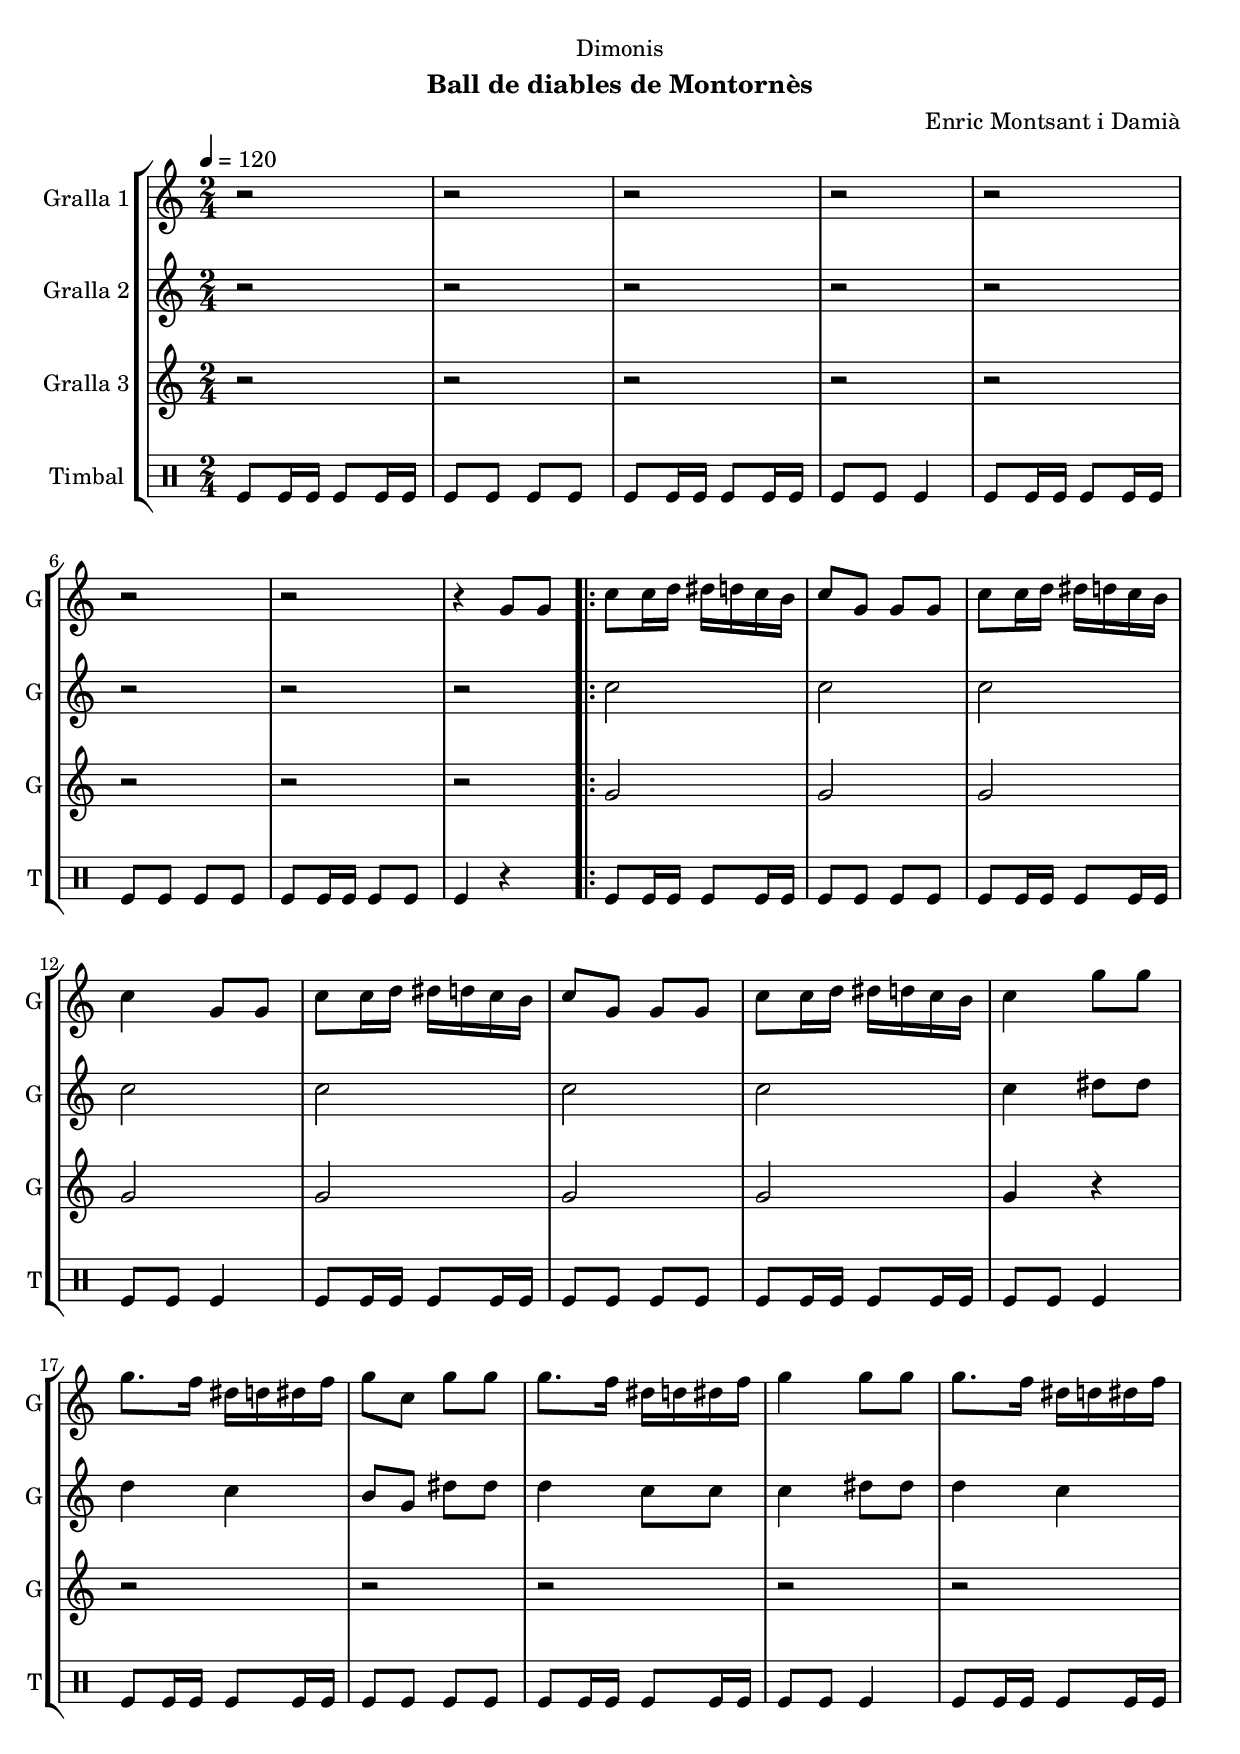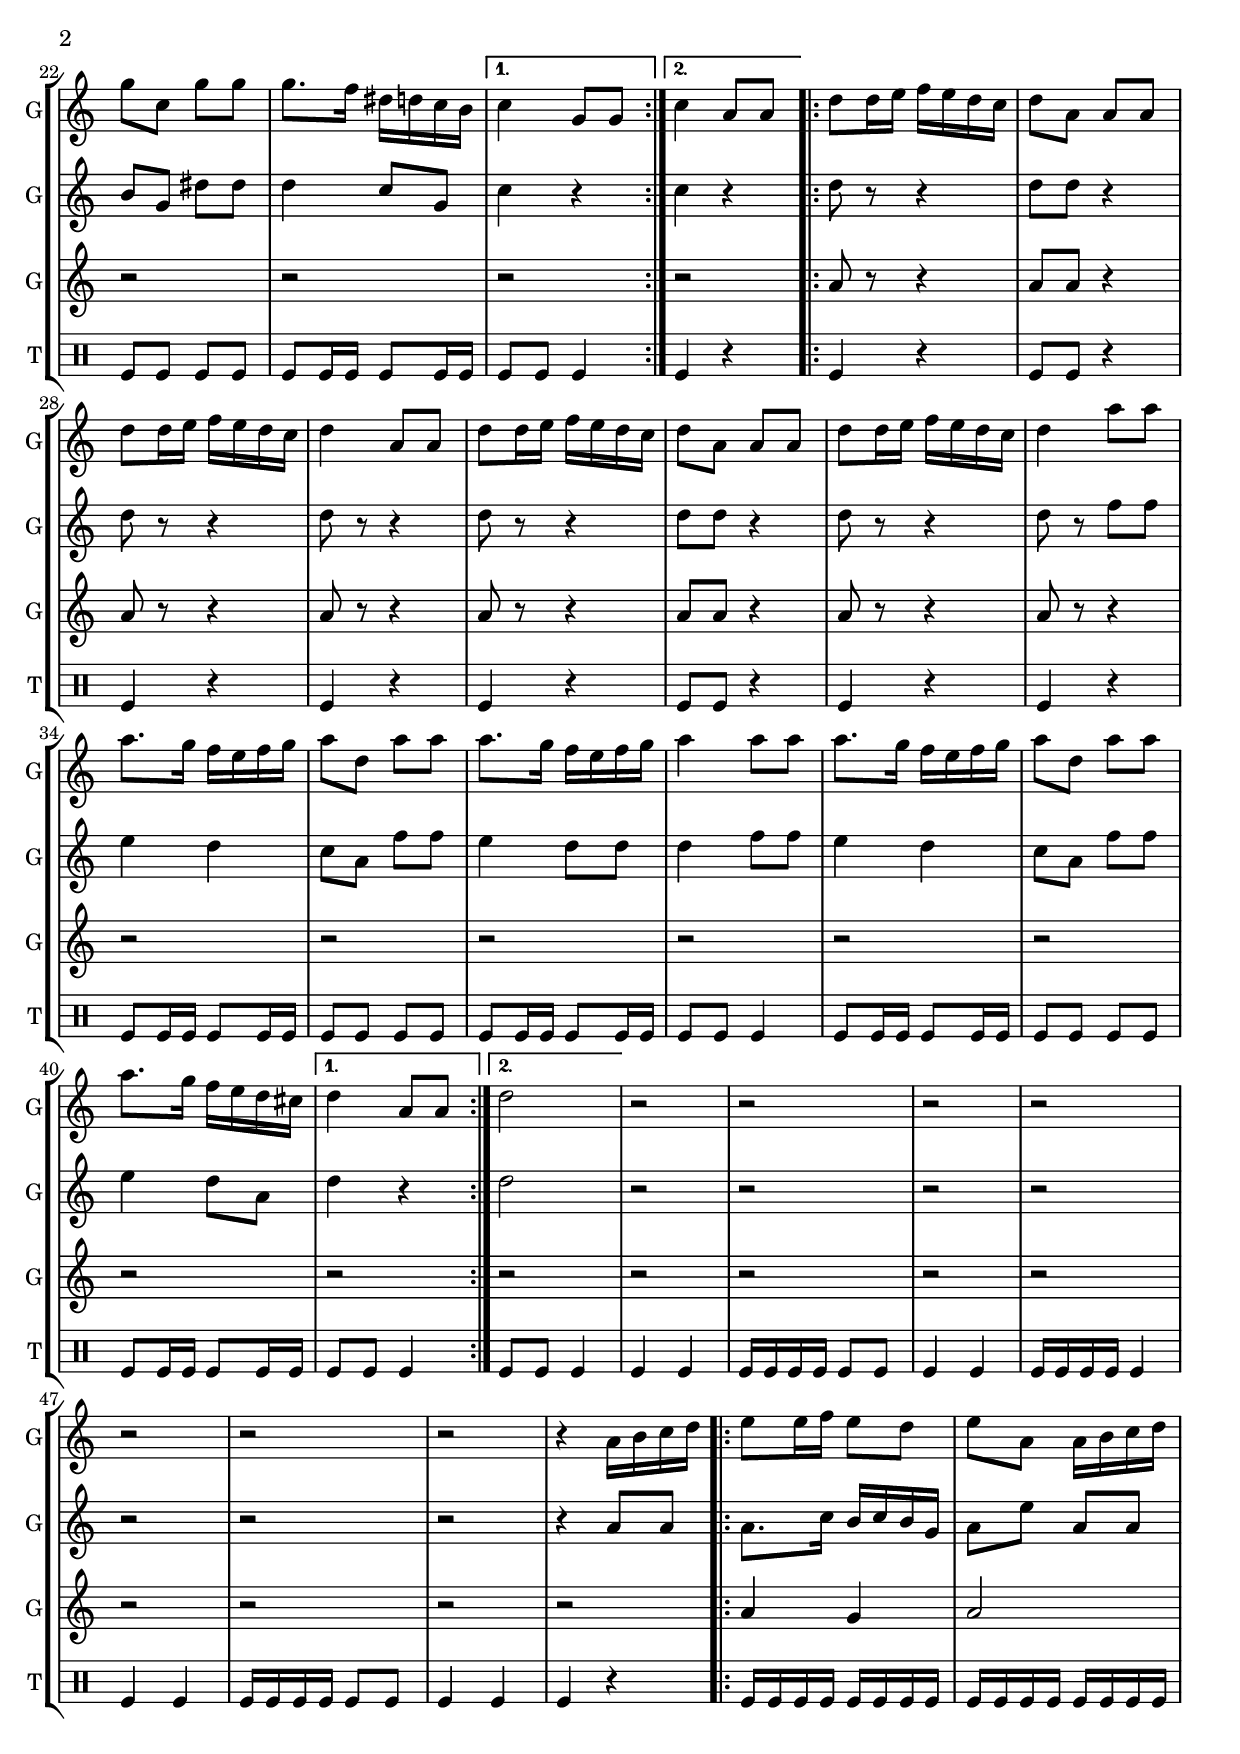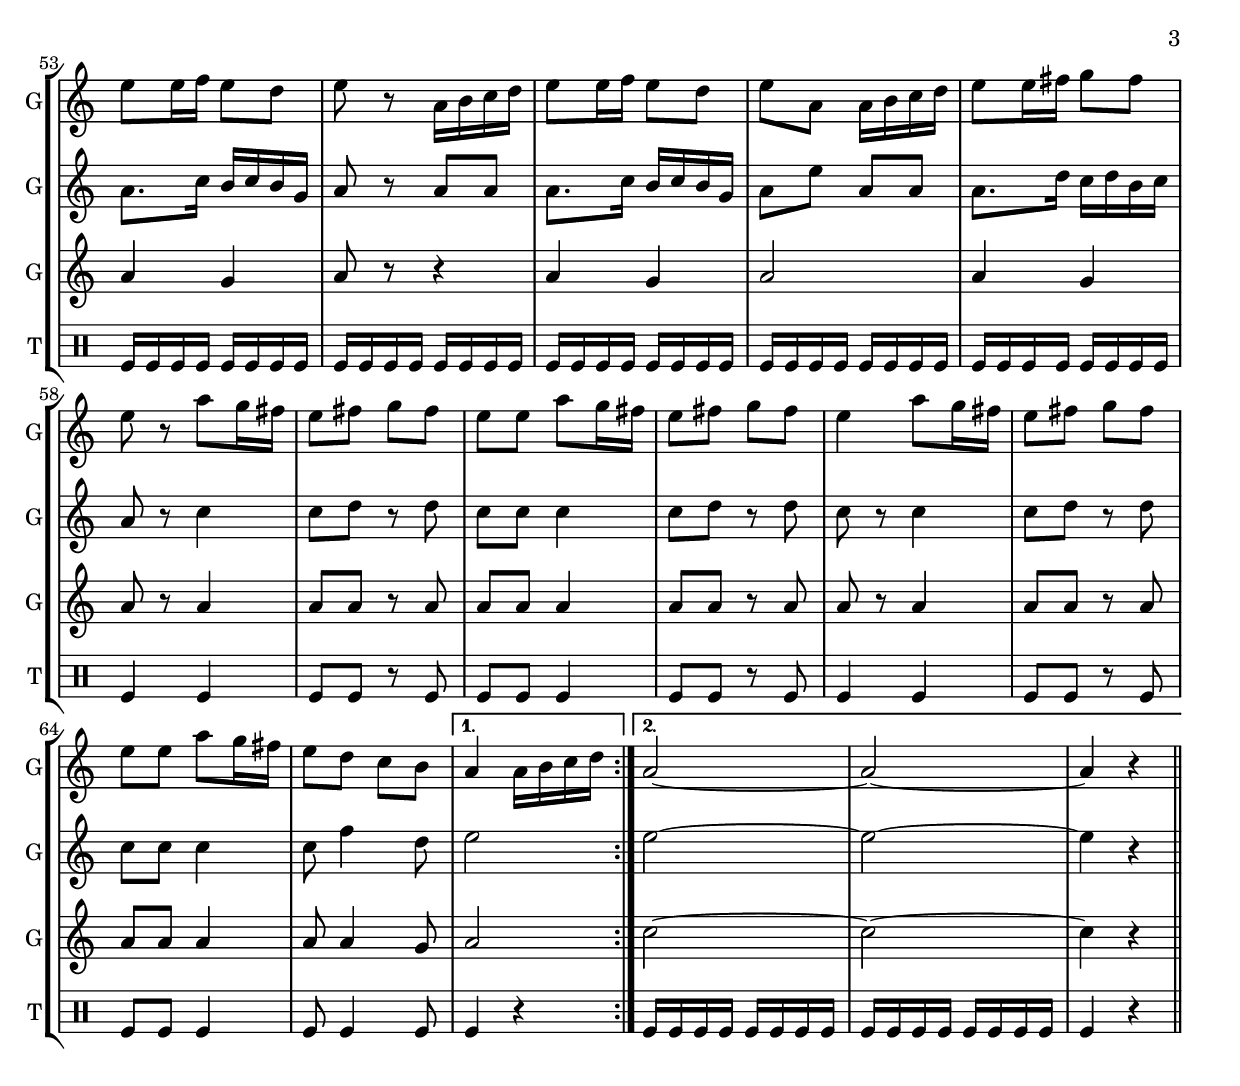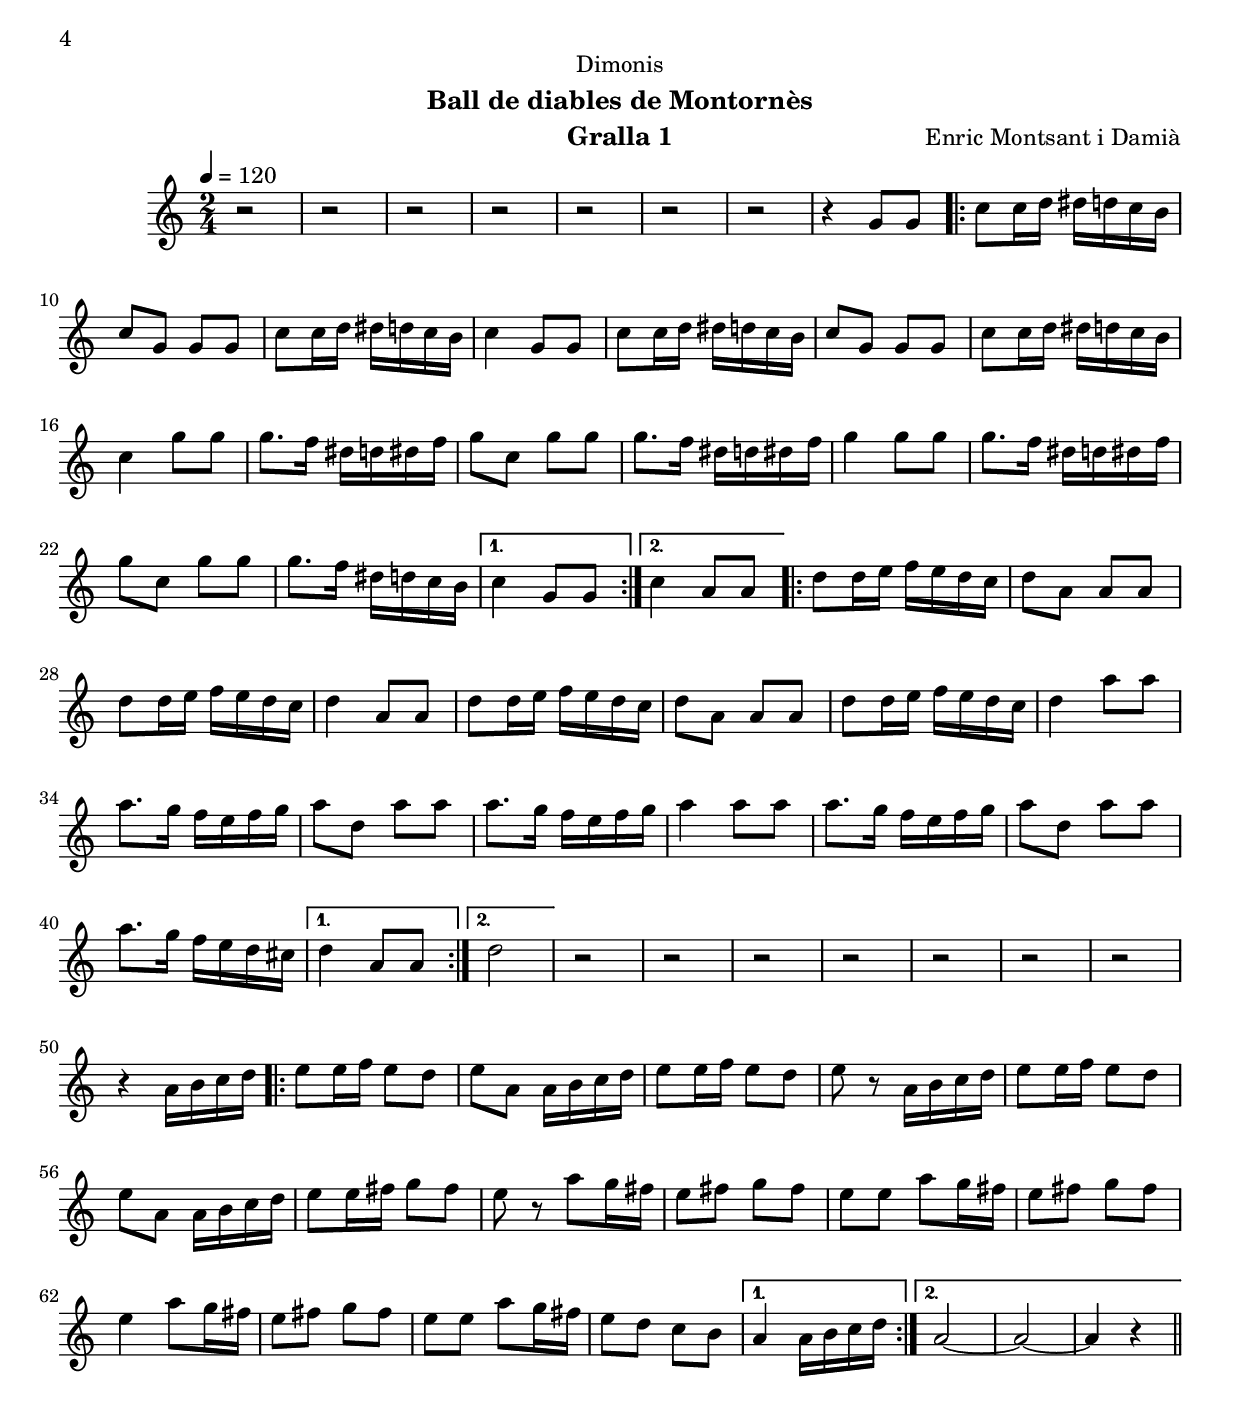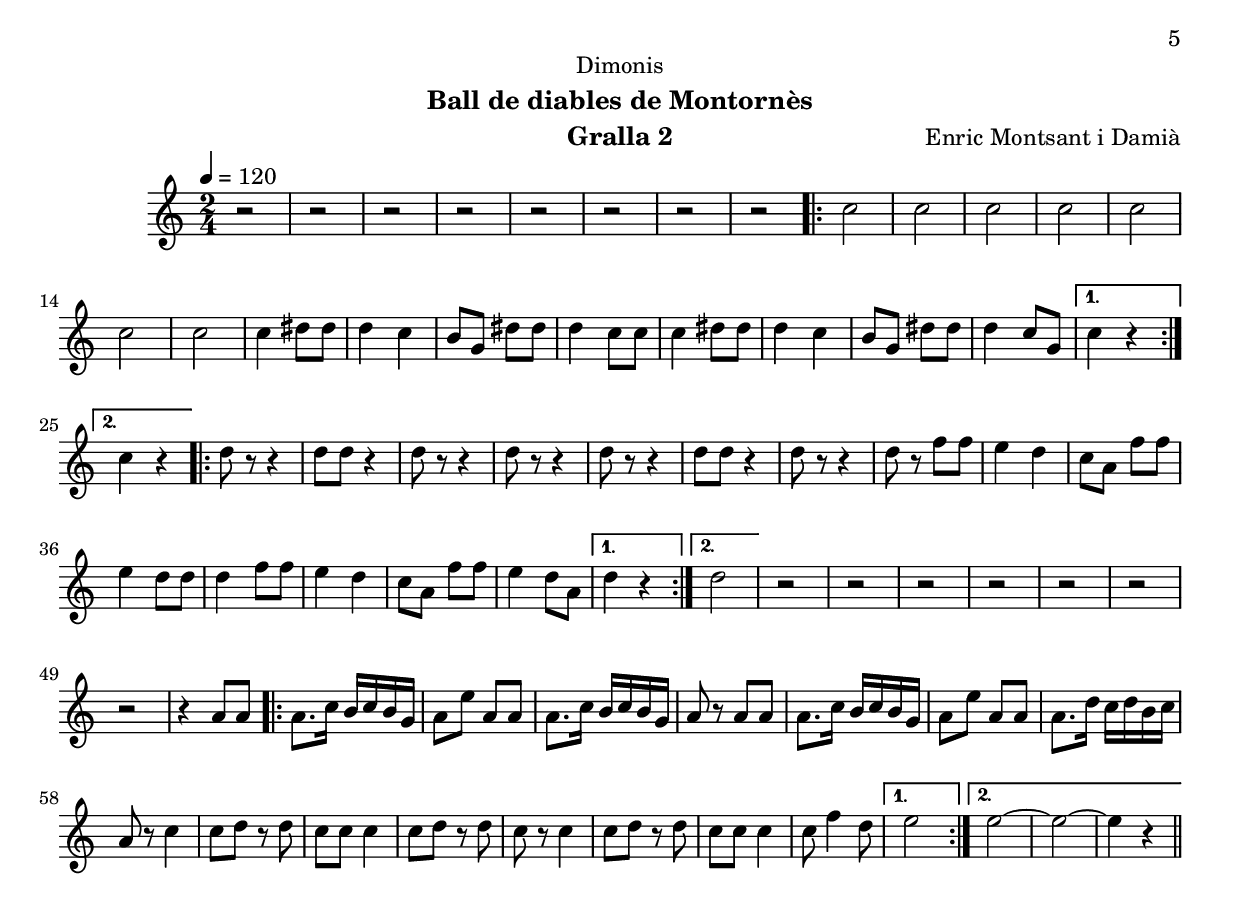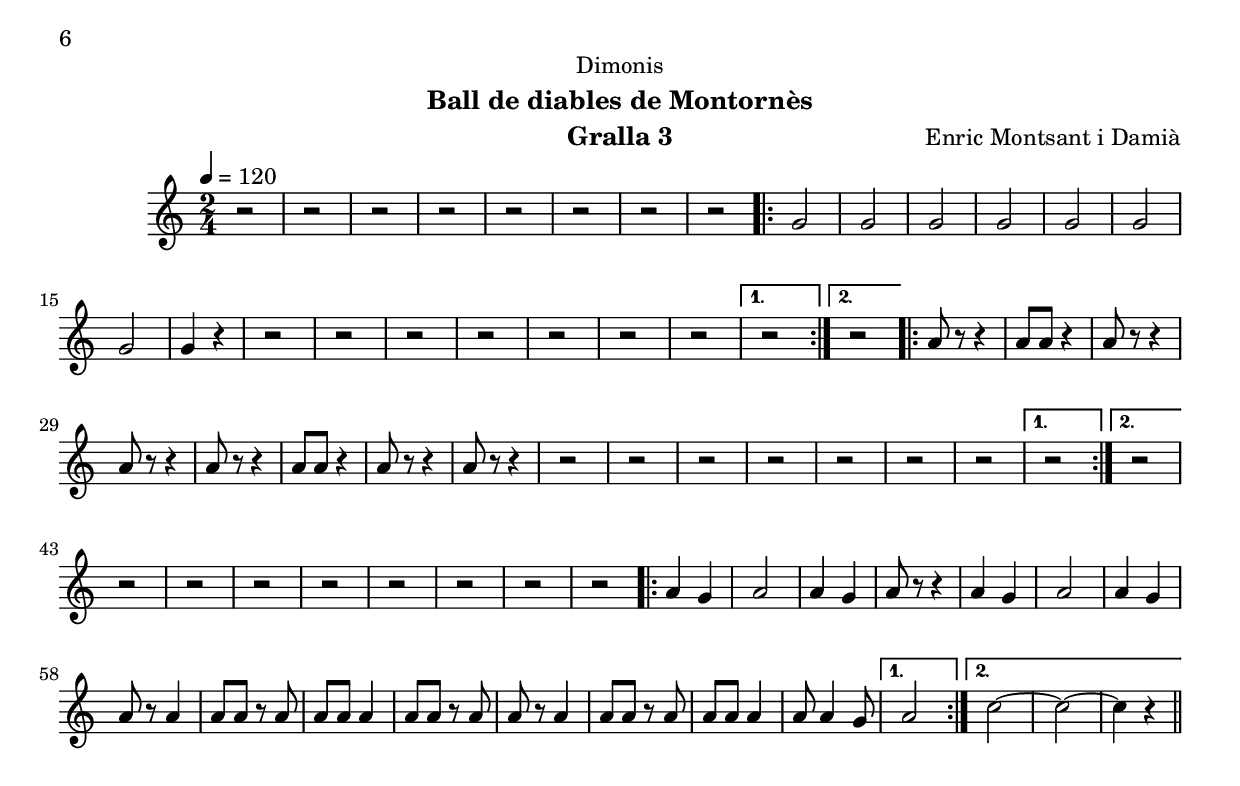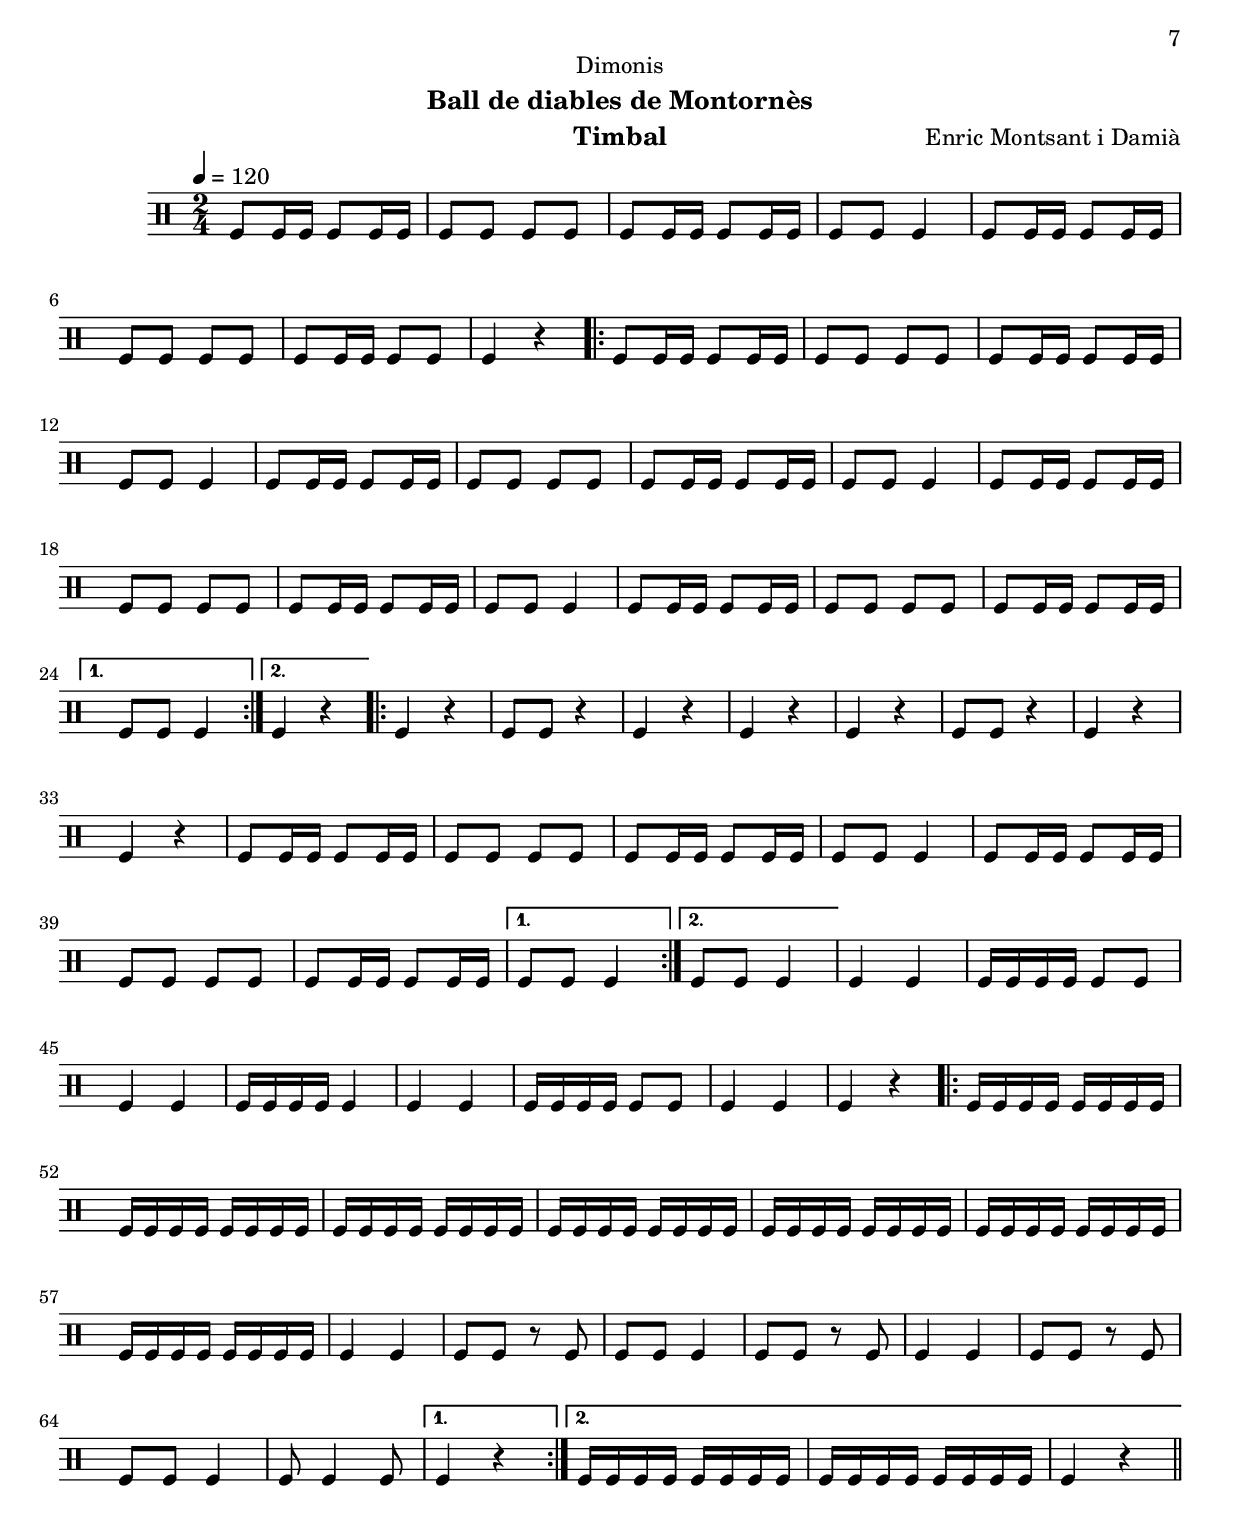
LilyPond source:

\version "2.16.2"

\header {
  dedication="Dimonis"
  title=""
  subtitle="Ball de diables de Montornès"
  subsubtitle=""
  poet=""
  meter=""
  piece=""
  composer="Enric Montsant i Damià"
  arranger=""
  opus=""
  instrument=""
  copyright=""
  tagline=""
}

liniaroAa =
\relative g'
{
  \tempo 4=120
  \clef treble
  \key c \major
  \time 2/4
  r2  |
  r2  |
  r2  |
  r2  |
  %05
  r2  |
  r2  |
  r2  |
  r4 g8 g  |
  \repeat volta 2 { c8 c16 d dis d c b  |
  %10
  c8 g g g  |
  c8 c16 d dis d c b  |
  c4 g8 g  |
  c8 c16 d dis d c b  |
  c8 g g g  |
  %15
  c8 c16 d dis d c b  |
  c4 g'8 g  |
  g8. f16 dis d dis f  |
  g8 c, g' g  |
  g8. f16 dis d dis f  |
  %20
  g4 g8 g  |
  g8. f16 dis d dis f  |
  g8 c, g' g  |
  g8. f16 dis d c b }
  \alternative { { c4 g8 g }
  %25
  { c4 a8 a } }
  \repeat volta 2 { d8 d16 e f e d c  |
  d8 a a a  |
  d8 d16 e f e d c  |
  d4 a8 a  |
  %30
  d8 d16 e f e d c  |
  d8 a a a  |
  d8 d16 e f e d c  |
  d4 a'8 a  |
  a8. g16 f e f g  |
  %35
  a8 d, a' a  |
  a8. g16 f e f g  |
  a4 a8 a  |
  a8. g16 f e f g  |
  a8 d, a' a  |
  %40
  a8. g16 f e d cis }
  \alternative { { d4 a8 a }
  { d2 } }
  r2  |
  r2  |
  %45
  r2  |
  r2  |
  r2  |
  r2  |
  r2  |
  %50
  r4 a16 b c d  |
  \repeat volta 2 { e8 e16 f e8 d  |
  e8 a, a16 b c d  |
  e8 e16 f e8 d  |
  e8 r a,16 b c d  |
  %55
  e8 e16 f e8 d  |
  e8 a, a16 b c d  |
  e8 e16 fis g8 fis  |
  e8 r a g16 fis  |
  e8 fis g fis  |
  %60
  e8 e a g16 fis  |
  e8 fis g fis  |
  e4 a8 g16 fis  |
  e8 fis g fis  |
  e8 e a g16 fis  |
  %65
  e8 d c b }
  \alternative { { a4 a16 b c d }
  { a2 ~  |
  a2 ~  |
  a4 r } } \bar "||"
}

liniaroAb =
\relative c''
{
  \tempo 4=120
  \clef treble
  \key c \major
  \time 2/4
  r2  |
  r2  |
  r2  |
  r2  |
  %05
  r2  |
  r2  |
  r2  |
  r2  |
  \repeat volta 2 { c2  |
  %10
  c2  |
  c2  |
  c2  |
  c2  |
  c2  |
  %15
  c2  |
  c4 dis8 dis  |
  d4 c  |
  b8 g dis' dis  |
  d4 c8 c  |
  %20
  c4 dis8 dis  |
  d4 c  |
  b8 g dis' dis  |
  d4 c8 g }
  \alternative { { c4 r }
  %25
  { c4 r } }
  \repeat volta 2 { d8 r r4  |
  d8 d r4  |
  d8 r r4  |
  d8 r r4  |
  %30
  d8 r r4  |
  d8 d r4  |
  d8 r r4  |
  d8 r f f  |
  e4 d  |
  %35
  c8 a f' f  |
  e4 d8 d  |
  d4 f8 f  |
  e4 d  |
  c8 a f' f  |
  %40
  e4 d8 a }
  \alternative { { d4 r }
  { d2 } }
  r2  |
  r2  |
  %45
  r2  |
  r2  |
  r2  |
  r2  |
  r2  |
  %50
  r4 a8 a  |
  \repeat volta 2 { a8. c16 b c b g  |
  a8 e' a, a  |
  a8. c16 b c b g  |
  a8 r a a  |
  %55
  a8. c16 b c b g  |
  a8 e' a, a  |
  a8. d16 c d b c  |
  a8 r c4  |
  c8 d r d  |
  %60
  c8 c c4  |
  c8 d r d  |
  c8 r c4  |
  c8 d r d  |
  c8 c c4  |
  %65
  c8 f4 d8 }
  \alternative { { e2 }
  { e2 ~  |
  e2 ~  |
  e4 r } } \bar "||"
}

liniaroAc =
\relative g'
{
  \tempo 4=120
  \clef treble
  \key c \major
  \time 2/4
  r2  |
  r2  |
  r2  |
  r2  |
  %05
  r2  |
  r2  |
  r2  |
  r2  |
  \repeat volta 2 { g2  |
  %10
  g2  |
  g2  |
  g2  |
  g2  |
  g2  |
  %15
  g2  |
  g4 r  |
  r2  |
  r2  |
  r2  |
  %20
  r2  |
  r2  |
  r2  |
  r2 }
  \alternative { { r2 }
  %25
  { r2 } }
  \repeat volta 2 { a8 r r4  |
  a8 a r4  |
  a8 r r4  |
  a8 r r4  |
  %30
  a8 r r4  |
  a8 a r4  |
  a8 r r4  |
  a8 r r4  |
  r2  |
  %35
  r2  |
  r2  |
  r2  |
  r2  |
  r2  |
  %40
  r2 }
  \alternative { { r2 }
  { r2 } }
  r2  |
  r2  |
  %45
  r2  |
  r2  |
  r2  |
  r2  |
  r2  |
  %50
  r2  |
  \repeat volta 2 { a4 g  |
  a2  |
  a4 g  |
  a8 r r4  |
  %55
  a4 g  |
  a2  |
  a4 g  |
  a8 r a4  |
  a8 a r a  |
  %60
  a8 a a4  |
  a8 a r a  |
  a8 r a4  |
  a8 a r a  |
  a8 a a4  |
  %65
  a8 a4 g8 }
  \alternative { { a2 }
  { c2 ~  |
  c2 ~  |
  c4 r } } \bar "||"
}

liniaroAd =
\drummode
{
  \tempo 4=120
  \time 2/4
  tomfl8 tomfl16 tomfl tomfl8 tomfl16 tomfl  |
  tomfl8 tomfl tomfl tomfl  |
  tomfl8 tomfl16 tomfl tomfl8 tomfl16 tomfl  |
  tomfl8 tomfl tomfl4  |
  %05
  tomfl8 tomfl16 tomfl tomfl8 tomfl16 tomfl  |
  tomfl8 tomfl tomfl tomfl  |
  tomfl8 tomfl16 tomfl tomfl8 tomfl  |
  tomfl4 r  |
  \repeat volta 2 { tomfl8 tomfl16 tomfl tomfl8 tomfl16 tomfl  |
  %10
  tomfl8 tomfl tomfl tomfl  |
  tomfl8 tomfl16 tomfl tomfl8 tomfl16 tomfl  |
  tomfl8 tomfl tomfl4  |
  tomfl8 tomfl16 tomfl tomfl8 tomfl16 tomfl  |
  tomfl8 tomfl tomfl tomfl  |
  %15
  tomfl8 tomfl16 tomfl tomfl8 tomfl16 tomfl  |
  tomfl8 tomfl tomfl4  |
  tomfl8 tomfl16 tomfl tomfl8 tomfl16 tomfl  |
  tomfl8 tomfl tomfl tomfl  |
  tomfl8 tomfl16 tomfl tomfl8 tomfl16 tomfl  |
  %20
  tomfl8 tomfl tomfl4  |
  tomfl8 tomfl16 tomfl tomfl8 tomfl16 tomfl  |
  tomfl8 tomfl tomfl tomfl  |
  tomfl8 tomfl16 tomfl tomfl8 tomfl16 tomfl }
  \alternative { { tomfl8 tomfl tomfl4 }
  %25
  { tomfl4 r } }
  \repeat volta 2 { tomfl4 r  |
  tomfl8 tomfl r4  |
  tomfl4 r  |
  tomfl4 r  |
  %30
  tomfl4 r  |
  tomfl8 tomfl r4  |
  tomfl4 r  |
  tomfl4 r  |
  tomfl8 tomfl16 tomfl tomfl8 tomfl16 tomfl  |
  %35
  tomfl8 tomfl tomfl tomfl  |
  tomfl8 tomfl16 tomfl tomfl8 tomfl16 tomfl  |
  tomfl8 tomfl tomfl4  |
  tomfl8 tomfl16 tomfl tomfl8 tomfl16 tomfl  |
  tomfl8 tomfl tomfl tomfl  |
  %40
  tomfl8 tomfl16 tomfl tomfl8 tomfl16 tomfl }
  \alternative { { tomfl8 tomfl tomfl4 }
  { tomfl8 tomfl tomfl4 } }
  tomfl4 tomfl  |
  tomfl16 tomfl tomfl tomfl tomfl8 tomfl  |
  %45
  tomfl4 tomfl  |
  tomfl16 tomfl tomfl tomfl tomfl4  |
  tomfl4 tomfl  |
  tomfl16 tomfl tomfl tomfl tomfl8 tomfl  |
  tomfl4 tomfl  |
  %50
  tomfl4 r  |
  \repeat volta 2 { tomfl16 tomfl tomfl tomfl tomfl tomfl tomfl tomfl  |
  tomfl16 tomfl tomfl tomfl tomfl tomfl tomfl tomfl  |
  tomfl16 tomfl tomfl tomfl tomfl tomfl tomfl tomfl  |
  tomfl16 tomfl tomfl tomfl tomfl tomfl tomfl tomfl  |
  %55
  tomfl16 tomfl tomfl tomfl tomfl tomfl tomfl tomfl  |
  tomfl16 tomfl tomfl tomfl tomfl tomfl tomfl tomfl  |
  tomfl16 tomfl tomfl tomfl tomfl tomfl tomfl tomfl  |
  tomfl4 tomfl  |
  tomfl8 tomfl r tomfl  |
  %60
  tomfl8 tomfl tomfl4  |
  tomfl8 tomfl r tomfl  |
  tomfl4 tomfl  |
  tomfl8 tomfl r tomfl  |
  tomfl8 tomfl tomfl4  |
  %65
  tomfl8 tomfl4 tomfl8 }
  \alternative { { tomfl4 r }
  { tomfl16 tomfl tomfl tomfl tomfl tomfl tomfl tomfl  |
  tomfl16 tomfl tomfl tomfl tomfl tomfl tomfl tomfl  |
  tomfl4 r } } \bar "||"
}

\bookpart {
  \score {
    \new StaffGroup {
      \override Score.RehearsalMark #'self-alignment-X = #LEFT
      <<
        \new Staff \with {instrumentName = #"Gralla 1" shortInstrumentName = #"G"} \liniaroAa
        \new Staff \with {instrumentName = #"Gralla 2" shortInstrumentName = #"G"} \liniaroAb
        \new Staff \with {instrumentName = #"Gralla 3" shortInstrumentName = #"G"} \liniaroAc
        \new DrumStaff \with {instrumentName = #"Timbal" shortInstrumentName = #"T"} \liniaroAd
      >>
    }
    \layout {}
  }
  \score { \unfoldRepeats
    \new StaffGroup {
      \override Score.RehearsalMark #'self-alignment-X = #LEFT
      <<
        \new Staff \with {instrumentName = #"Gralla 1" shortInstrumentName = #"G"} \liniaroAa
        \new Staff \with {instrumentName = #"Gralla 2" shortInstrumentName = #"G"} \liniaroAb
        \new Staff \with {instrumentName = #"Gralla 3" shortInstrumentName = #"G"} \liniaroAc
        \new DrumStaff \with {instrumentName = #"Timbal" shortInstrumentName = #"T"} \liniaroAd
      >>
    }
    \midi {
      \set Staff.midiInstrument = "oboe"
      \set DrumStaff.midiInstrument = "drums"
    }
  }
}

\bookpart {
  \header {instrument="Gralla 1"}
  \score {
    \new StaffGroup {
      \override Score.RehearsalMark #'self-alignment-X = #LEFT
      <<
        \new Staff \liniaroAa
      >>
    }
    \layout {}
  }
  \score { \unfoldRepeats
    \new StaffGroup {
      \override Score.RehearsalMark #'self-alignment-X = #LEFT
      <<
        \new Staff \liniaroAa
      >>
    }
    \midi {
      \set Staff.midiInstrument = "oboe"
      \set DrumStaff.midiInstrument = "drums"
    }
  }
}

\bookpart {
  \header {instrument="Gralla 2"}
  \score {
    \new StaffGroup {
      \override Score.RehearsalMark #'self-alignment-X = #LEFT
      <<
        \new Staff \liniaroAb
      >>
    }
    \layout {}
  }
  \score { \unfoldRepeats
    \new StaffGroup {
      \override Score.RehearsalMark #'self-alignment-X = #LEFT
      <<
        \new Staff \liniaroAb
      >>
    }
    \midi {
      \set Staff.midiInstrument = "oboe"
      \set DrumStaff.midiInstrument = "drums"
    }
  }
}

\bookpart {
  \header {instrument="Gralla 3"}
  \score {
    \new StaffGroup {
      \override Score.RehearsalMark #'self-alignment-X = #LEFT
      <<
        \new Staff \liniaroAc
      >>
    }
    \layout {}
  }
  \score { \unfoldRepeats
    \new StaffGroup {
      \override Score.RehearsalMark #'self-alignment-X = #LEFT
      <<
        \new Staff \liniaroAc
      >>
    }
    \midi {
      \set Staff.midiInstrument = "oboe"
      \set DrumStaff.midiInstrument = "drums"
    }
  }
}

\bookpart {
  \header {instrument="Timbal"}
  \score {
    \new StaffGroup {
      \override Score.RehearsalMark #'self-alignment-X = #LEFT
      <<
        \new DrumStaff \liniaroAd
      >>
    }
    \layout {}
  }
  \score { \unfoldRepeats
    \new StaffGroup {
      \override Score.RehearsalMark #'self-alignment-X = #LEFT
      <<
        \new DrumStaff \liniaroAd
      >>
    }
    \midi {
      \set Staff.midiInstrument = "oboe"
      \set DrumStaff.midiInstrument = "drums"
    }
  }
}

